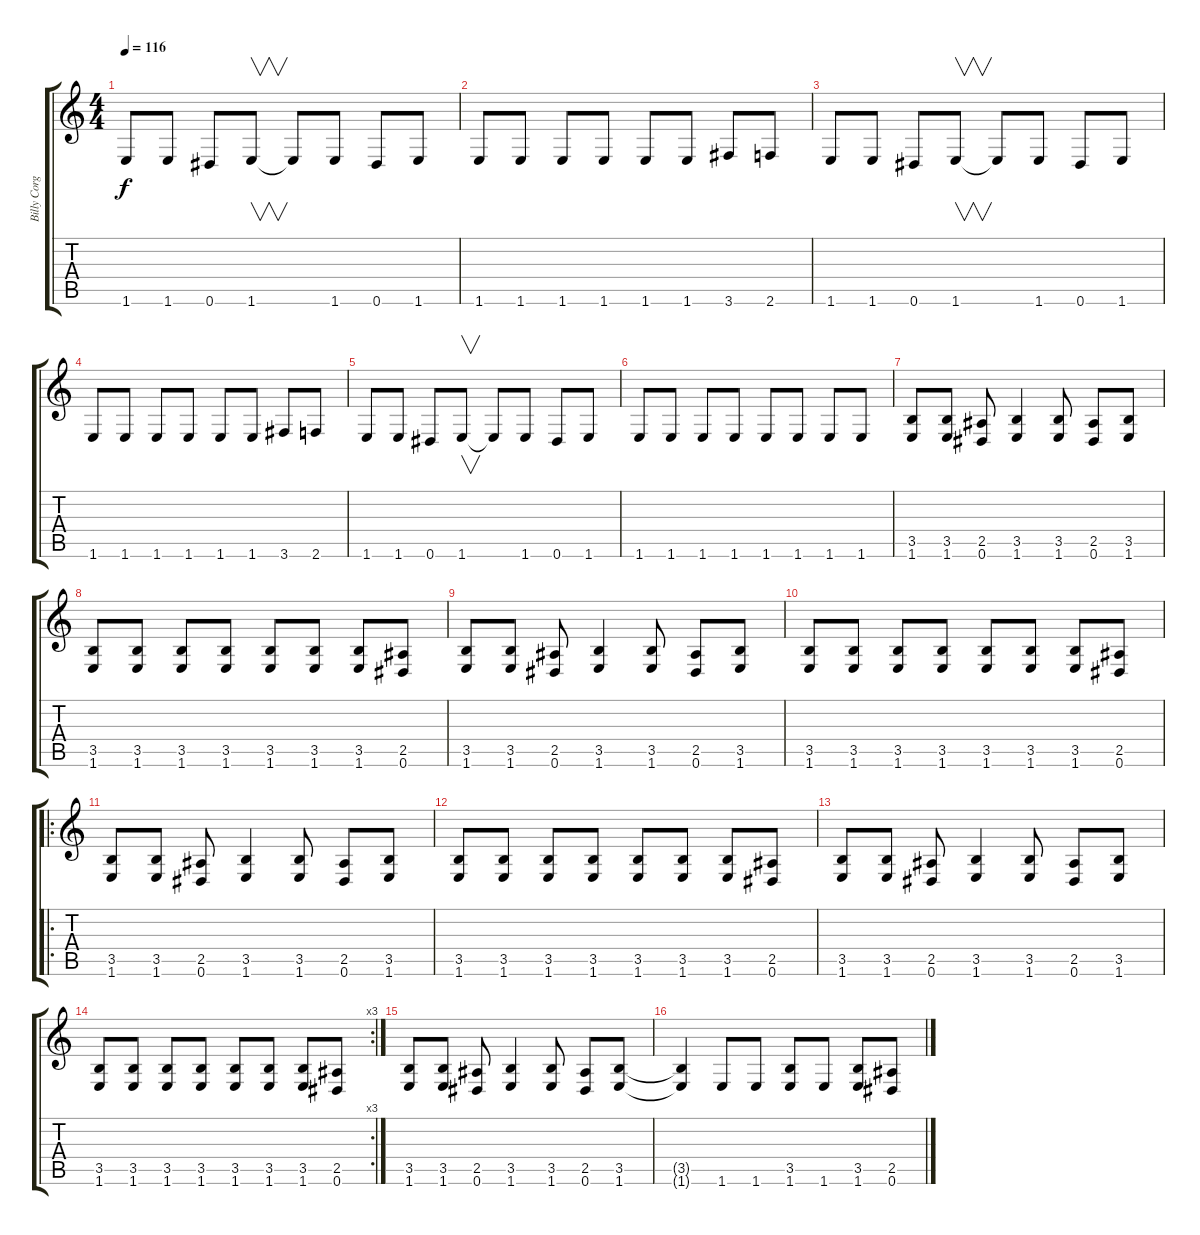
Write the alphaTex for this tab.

\track ("Billy Corgan" "Billy Corg") {instrument distortionguitar}
\staff {score tabs}
\tuning (Eb4 Bb3 Gb3 Db3 Ab2 Eb2) {hide}
\ts (4 4)
\tempo 116
\clef g2
\ks c
1.6.8{dy f} 1.6.8 0.6.8 1.6.8{v} 1.6{t}.8 1.6.8 0.6.8 1.6.8 |
1.6.8 1.6.8 1.6.8 1.6.8 1.6.8 1.6.8 3.6.8 2.6.8 |
1.6.8 1.6.8 0.6.8 1.6.8{v} 1.6{t}.8 1.6.8 0.6.8 1.6.8 |
1.6.8 1.6.8 1.6.8 1.6.8 1.6.8 1.6.8 3.6.8 2.6.8 |
1.6.8 1.6.8 0.6.8 1.6.8{v} 1.6{t}.8 1.6.8 0.6.8 1.6.8 |
1.6.8 1.6.8 1.6.8 1.6.8 1.6.8 1.6.8 1.6.8 1.6.8 |
(3.5 1.6).8 (3.5 1.6).8 (2.5 0.6).8 (3.5 1.6).4 (3.5 1.6).8 (2.5 0.6).8 (3.5 1.6).8 |
(3.5 1.6).8 (3.5 1.6).8 (3.5 1.6).8 (3.5 1.6).8 (3.5 1.6).8 (3.5 1.6).8 (3.5 1.6).8 (2.5 0.6).8 |
(3.5 1.6).8 (3.5 1.6).8 (2.5 0.6).8 (3.5 1.6).4 (3.5 1.6).8 (2.5 0.6).8 (3.5 1.6).8 |
(3.5 1.6).8 (3.5 1.6).8 (3.5 1.6).8 (3.5 1.6).8 (3.5 1.6).8 (3.5 1.6).8 (3.5 1.6).8 (2.5 0.6).8 |
\ro
(3.5 1.6).8 (3.5 1.6).8 (2.5 0.6).8 (3.5 1.6).4 (3.5 1.6).8 (2.5 0.6).8 (3.5 1.6).8 |
(3.5 1.6).8 (3.5 1.6).8 (3.5 1.6).8 (3.5 1.6).8 (3.5 1.6).8 (3.5 1.6).8 (3.5 1.6).8 (2.5 0.6).8 |
(3.5 1.6).8 (3.5 1.6).8 (2.5 0.6).8 (3.5 1.6).4 (3.5 1.6).8 (2.5 0.6).8 (3.5 1.6).8 |
\rc 3
(3.5 1.6).8 (3.5 1.6).8 (3.5 1.6).8 (3.5 1.6).8 (3.5 1.6).8 (3.5 1.6).8 (3.5 1.6).8 (2.5 0.6).8 |
(3.5 1.6).8 (3.5 1.6).8 (2.5 0.6).8 (3.5 1.6).4 (3.5 1.6).8 (2.5 0.6).8 (3.5 1.6).8 |
(3.5{t} 1.6{t}).4 1.6.8 1.6.8 (3.5 1.6).8 1.6.8 (3.5 1.6).8 (2.5 0.6).8
